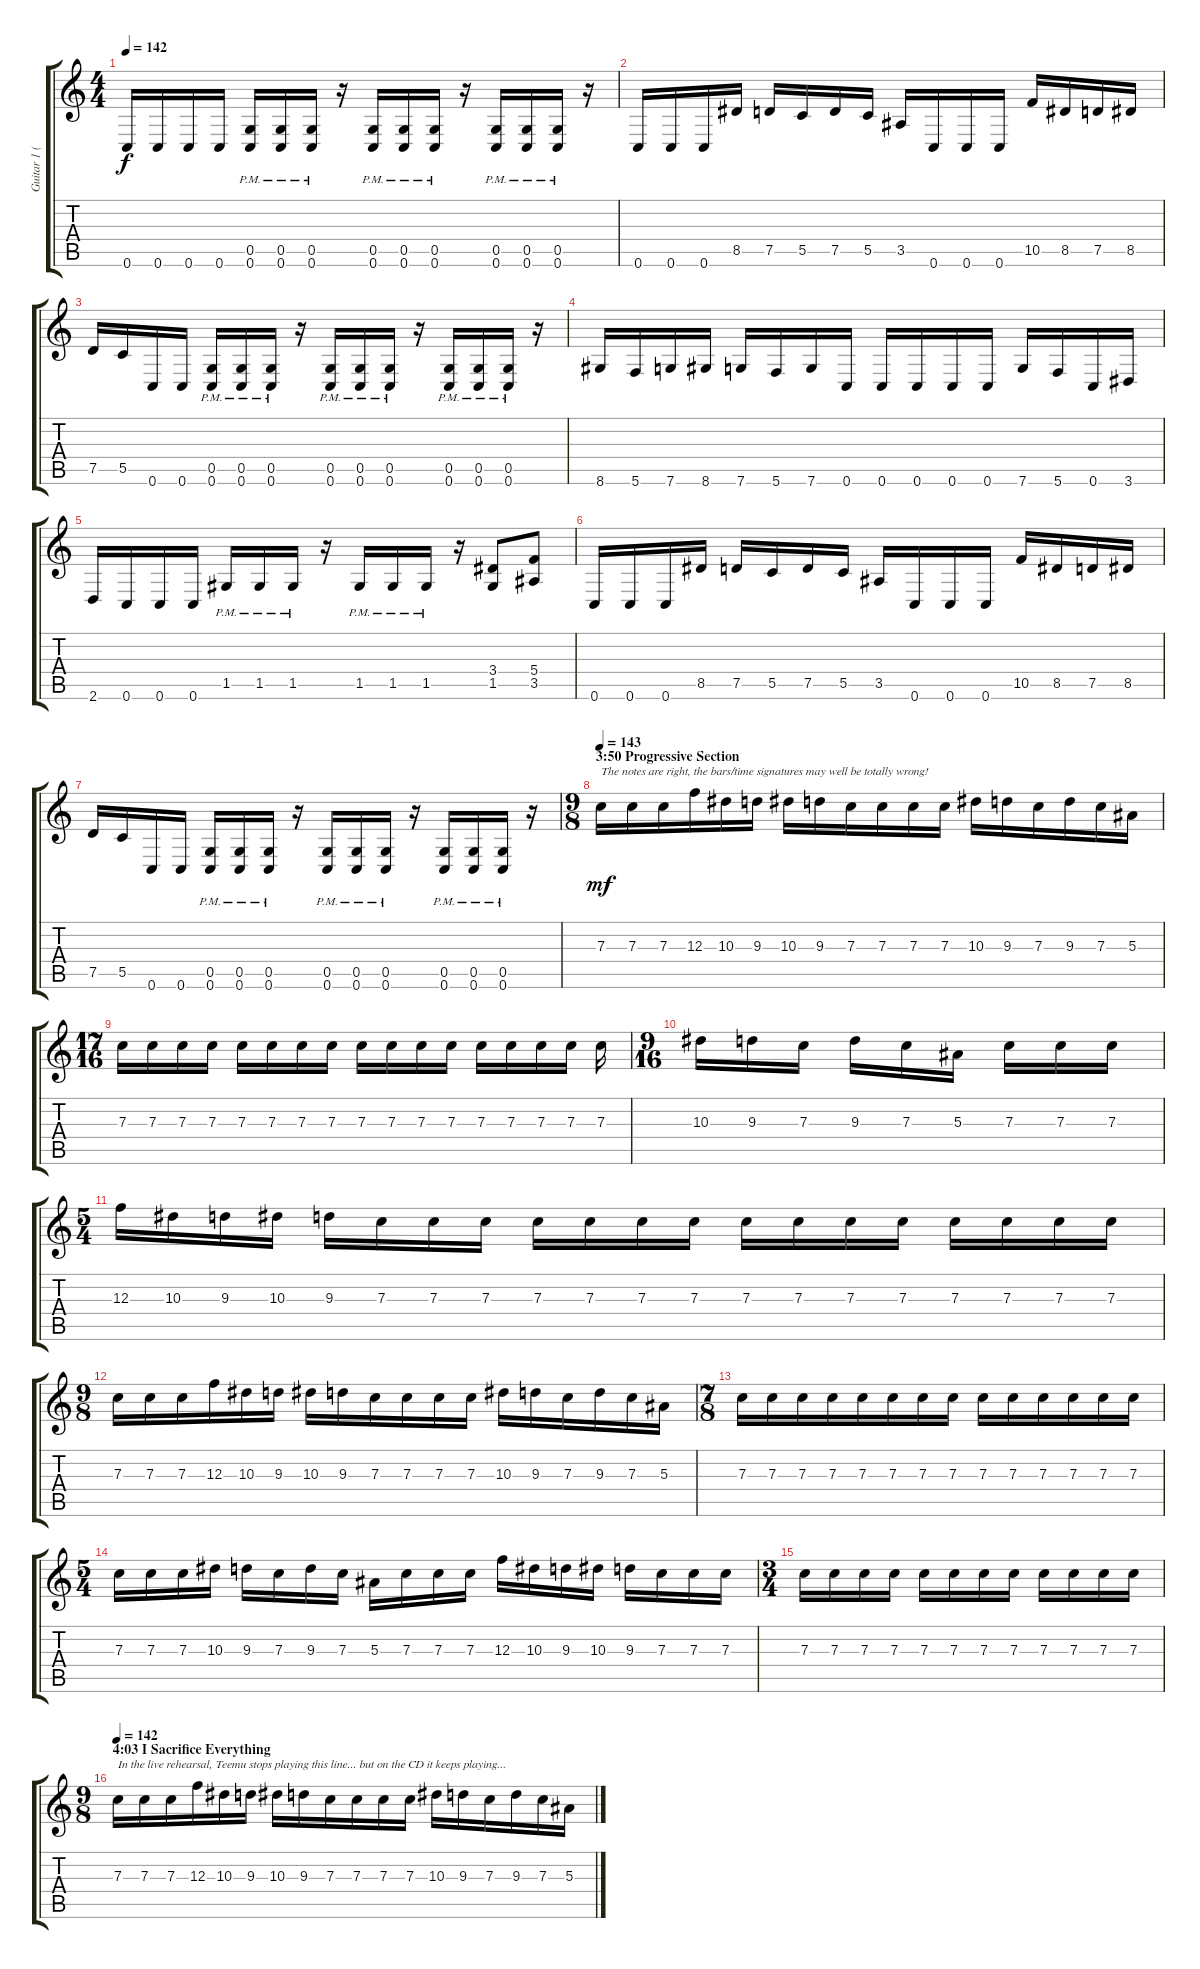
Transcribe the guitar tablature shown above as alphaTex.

\track ("Guitar 1 (Teemu)" "Guitar 1 (") {instrument distortionguitar}
\staff {score tabs}
\tuning (D4 A3 F3 C3 G2 C2) {hide}
\ts (4 4)
\tempo 142
\clef g2
\ks c
0.6.16{dy f} 0.6.16 0.6.16 0.6.16 (0.5{pm} 0.6{pm}).16 (0.5{pm} 0.6{pm}).16 (0.5{pm} 0.6{pm}).16 r.16 (0.5{pm} 0.6{pm}).16 (0.5{pm} 0.6{pm}).16 (0.5{pm} 0.6{pm}).16 r.16 (0.5{pm} 0.6{pm}).16 (0.5{pm} 0.6{pm}).16 (0.5{pm} 0.6{pm}).16 r.16 |
0.6.16 0.6.16 0.6.16 8.5.16 7.5.16 5.5.16 7.5.16 5.5.16 3.5.16 0.6.16 0.6.16 0.6.16 10.5.16 8.5.16 7.5.16 8.5.16 |
7.5.16 5.5.16 0.6.16 0.6.16 (0.5{pm} 0.6{pm}).16 (0.5{pm} 0.6{pm}).16 (0.5{pm} 0.6{pm}).16 r.16 (0.5{pm} 0.6{pm}).16 (0.5{pm} 0.6{pm}).16 (0.5{pm} 0.6{pm}).16 r.16 (0.5{pm} 0.6{pm}).16 (0.5{pm} 0.6{pm}).16 (0.5{pm} 0.6{pm}).16 r.16 |
8.6.16 5.6.16 7.6.16 8.6.16 7.6.16 5.6.16 7.6.16 0.6.16 0.6.16 0.6.16 0.6.16 0.6.16 7.6.16 5.6.16 0.6.16 3.6.16 |
2.6.16 0.6.16 0.6.16 0.6.16 1.5{pm}.16 1.5{pm}.16 1.5{pm}.16 r.16 1.5{pm}.16 1.5{pm}.16 1.5{pm}.16 r.16 (3.4 1.5).8 (5.4 3.5).8 |
0.6.16 0.6.16 0.6.16 8.5.16 7.5.16 5.5.16 7.5.16 5.5.16 3.5.16 0.6.16 0.6.16 0.6.16 10.5.16 8.5.16 7.5.16 8.5.16 |
7.5.16 5.5.16 0.6.16 0.6.16 (0.5{pm} 0.6{pm}).16 (0.5{pm} 0.6{pm}).16 (0.5{pm} 0.6{pm}).16 r.16 (0.5{pm} 0.6{pm}).16 (0.5{pm} 0.6{pm}).16 (0.5{pm} 0.6{pm}).16 r.16 (0.5{pm} 0.6{pm}).16 (0.5{pm} 0.6{pm}).16 (0.5{pm} 0.6{pm}).16 r.16 |
\ts (9 8)
\section ("" "3:50 Progressive Section")
\tempo 143
7.3.16{txt "The notes are right, the bars/time signatures may well be totally wrong!" dy mf} 7.3.16 7.3.16 12.3.16 10.3.16 9.3.16 10.3.16 9.3.16 7.3.16 7.3.16 7.3.16 7.3.16 10.3.16 9.3.16 7.3.16 9.3.16 7.3.16 5.3.16 |
\ts (17 16)
7.3.16 7.3.16 7.3.16 7.3.16 7.3.16 7.3.16 7.3.16 7.3.16 7.3.16 7.3.16 7.3.16 7.3.16 7.3.16 7.3.16 7.3.16 7.3.16 7.3.16 |
\ts (9 16)
10.3.16 9.3.16 7.3.16 9.3.16 7.3.16 5.3.16 7.3.16 7.3.16 7.3.16 |
\ts (5 4)
12.3.16 10.3.16 9.3.16 10.3.16 9.3.16 7.3.16 7.3.16 7.3.16 7.3.16 7.3.16 7.3.16 7.3.16 7.3.16 7.3.16 7.3.16 7.3.16 7.3.16 7.3.16 7.3.16 7.3.16 |
\ts (9 8)
7.3.16 7.3.16 7.3.16 12.3.16 10.3.16 9.3.16 10.3.16 9.3.16 7.3.16 7.3.16 7.3.16 7.3.16 10.3.16 9.3.16 7.3.16 9.3.16 7.3.16 5.3.16 |
\ts (7 8)
7.3.16 7.3.16 7.3.16 7.3.16 7.3.16 7.3.16 7.3.16 7.3.16 7.3.16 7.3.16 7.3.16 7.3.16 7.3.16 7.3.16 |
\ts (5 4)
7.3.16 7.3.16 7.3.16 10.3.16 9.3.16 7.3.16 9.3.16 7.3.16 5.3.16 7.3.16 7.3.16 7.3.16 12.3.16 10.3.16 9.3.16 10.3.16 9.3.16 7.3.16 7.3.16 7.3.16 |
\ts (3 4)
7.3.16 7.3.16 7.3.16 7.3.16 7.3.16 7.3.16 7.3.16 7.3.16 7.3.16 7.3.16 7.3.16 7.3.16 |
\ts (9 8)
\section ("" "4:03 I Sacrifice Everything")
\tempo 142
7.3.16{txt "In the live rehearsal, Teemu stops playing this line... but on the CD it keeps playing..."} 7.3.16 7.3.16 12.3.16 10.3.16 9.3.16 10.3.16 9.3.16 7.3.16 7.3.16 7.3.16 7.3.16 10.3.16 9.3.16 7.3.16 9.3.16 7.3.16 5.3.16
